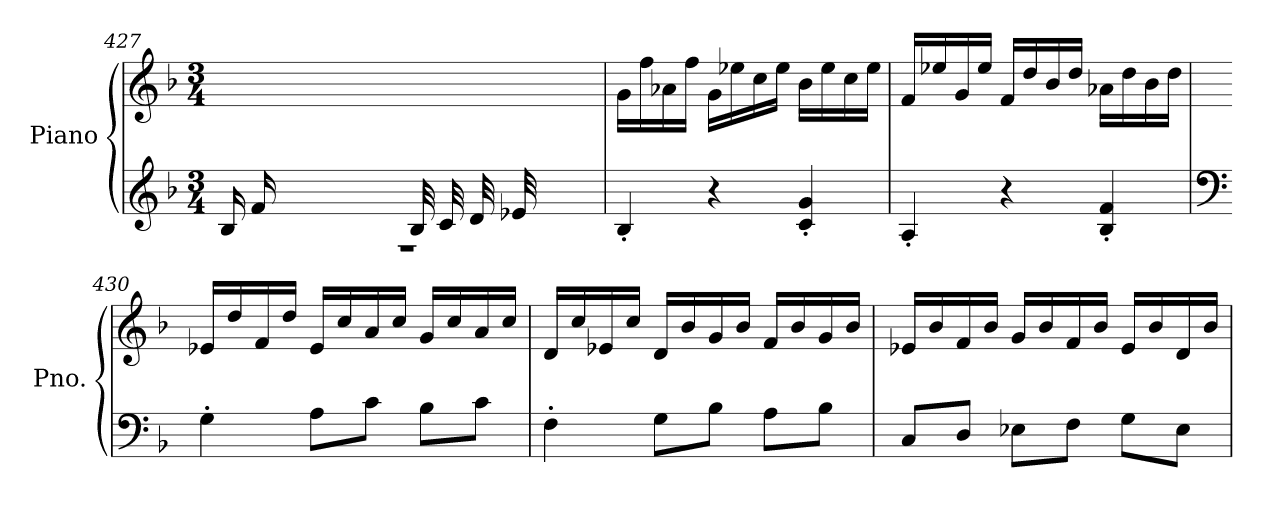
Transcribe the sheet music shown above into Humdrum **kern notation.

**kern	**kern
*part1	*part1
*staff2	*staff1
*I"Piano	*
*I'Pno.	*
*clefG2	*clefG2
*k[b-]	*k[b-]
*M3/4	*M3/4
=427	=427
*^	*
16B-/LL	2.r	8ryy
16f/	.	.
4.ryy	.	16b-\
.	.	16dd\JJ
.	.	16ff\LL
.	.	16dd\
.	.	16b-\
.	.	16f\JJ
32B-/LLL	.	8ryy
32c/	.	.
32d/	.	.
32e-X/	.	.
8ryy	.	32f\
.	.	32g\
.	.	32a\
.	.	32b-\JJJ
*v	*v	*
=428	=428
4B-'/	16g\LL
.	16ff\
.	16a-X\
.	16ff\JJ
4r	16g\LL
.	16ee-X\
.	16cc\
.	16ee-\JJ
4c/' 4g/'	16b-\LL
.	16ee-\
.	16cc\
.	16ee-\JJ
=429	=429
4A'/	16f/LL
.	16ee-X/
.	16g/
.	16ee-/JJ
4r	16f/LL
.	16dd/
.	16b-/
.	16dd/JJ
4B-/' 4f/'	16a-X\LL
.	16dd\
.	16b-\
.	16dd\JJ
=430	=430
*clefF4	*
4G'\	16e-X/LL
.	16dd/
.	16f/
.	16dd/JJ
8A\L	16e-/LL
.	16cc/
8c\J	16a/
.	16cc/JJ
8B-\L	16g/LL
.	16cc/
8c\J	16a/
.	16cc/JJ
=431	=431
4F'\	16d/LL
.	16cc/
.	16e-X/
.	16cc/JJ
8G\L	16d/LL
.	16b-/
8B-\J	16g/
.	16b-/JJ
8A\L	16f/LL
.	16b-/
8B-\J	16g/
.	16b-/JJ
=432	=432
8C/L	16e-X/LL
.	16b-/
8D/J	16f/
.	16b-/JJ
8E-X\L	16g/LL
.	16b-/
8F\J	16f/
.	16b-/JJ
8G\L	16e-/LL
.	16b-/
8E-\J	16d/
.	16b-/JJ
=	=
*-	*-
